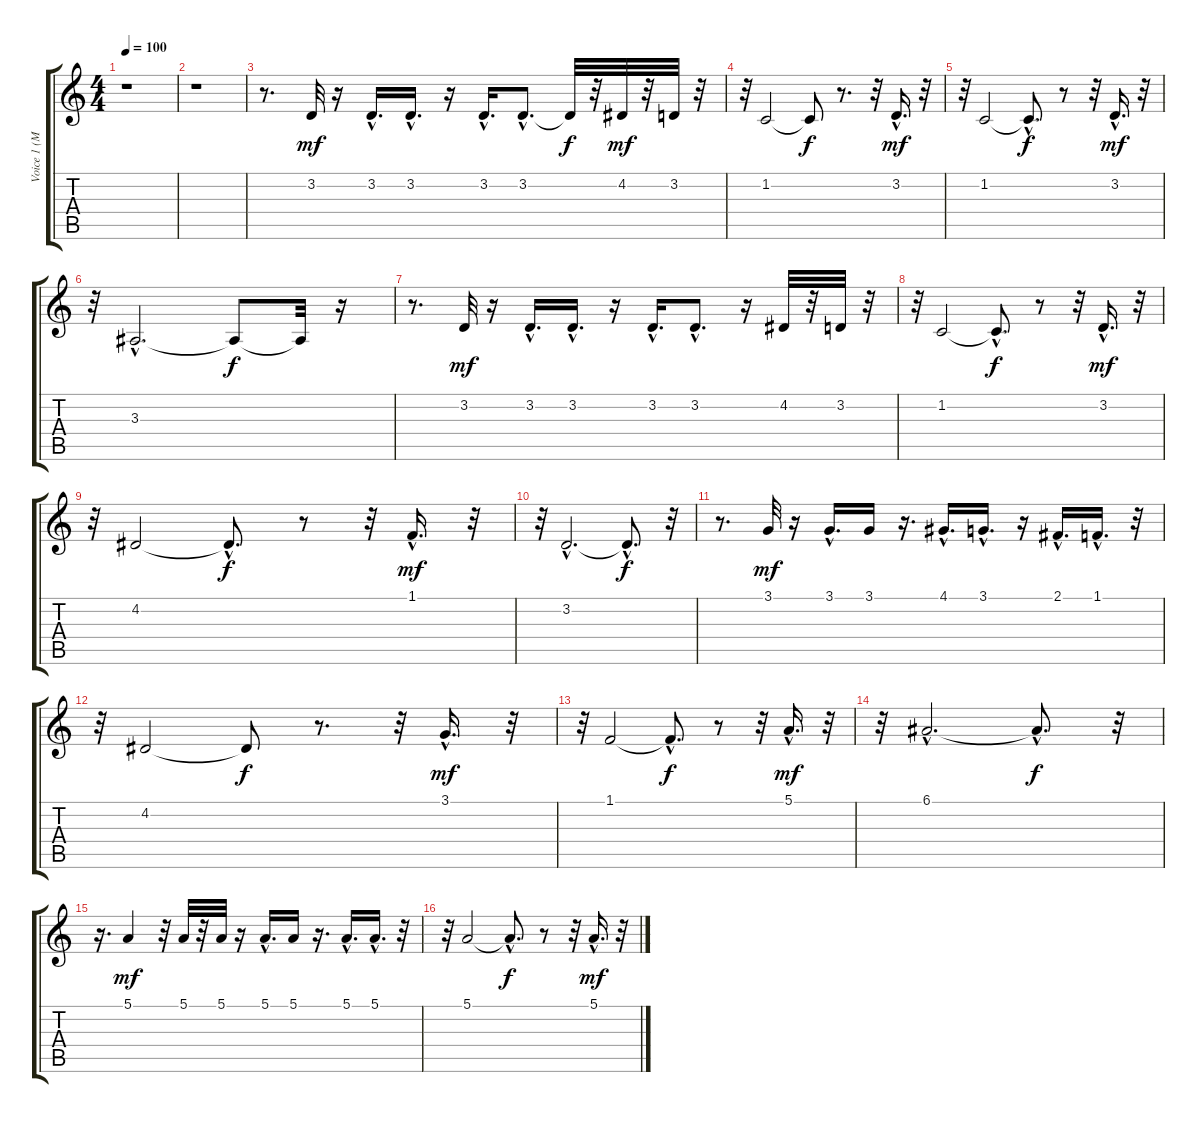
\track ("Voice 1 (Melody)" "Voice 1 (M") {instrument electricpiano1}
\staff {score tabs}
\tuning (E4 B3 G3 D3 A2 E2) {hide}
\ts (4 4)
\tempo 100
\clef g2
\ks c
r.1{dy mf instrument electricpiano1} |
r.1 |
r.8{d} 3.2.32 r.16 3.2{hac}.16{d} 3.2{hac}.16{d} r.16 3.2{hac}.16{d} 3.2{hac}.8{d} 3.2{t}.32{dy f} r.32 4.2.32{dy mf} r.32 3.2.32 r.32 |
r.32 1.2.2 1.2{t}.8{dy f} r.8{d} r.32 3.2{hac}.16{d dy mf} r.32 |
r.32 1.2.2 1.2{hac t}.8{d dy f} r.8 r.32 3.2{hac}.16{d dy mf} r.32 |
r.32 3.3{hac}.2{d} 3.3{t}.8{dy f} 3.3{t}.32 r.16 |
r.8{d} 3.2.32{dy mf} r.16 3.2{hac}.16{d} 3.2{hac}.16{d} r.16 3.2{hac}.16{d} 3.2{hac}.8{d} r.16 4.2.32 r.32 3.2.32 r.32 |
r.32 1.2.2 1.2{hac t}.8{d dy f} r.8 r.32 3.2{hac}.16{d dy mf} r.32 |
r.32 4.2.2 4.2{hac t}.8{d dy f} r.8 r.32 1.1{hac}.16{d dy mf} r.32 |
r.32 3.2{hac}.2{d} 3.2{hac t}.8{d dy f} r.32 |
r.8{d} 3.1.32{dy mf} r.16 3.1{hac}.16{d} 3.1.16 r.16{d} 4.1{hac}.16{d} 3.1{hac}.16{d} r.16 2.1{hac}.16{d} 1.1{hac}.16{d} r.32 |
r.32 4.2.2 4.2{t}.8{dy f} r.8{d} r.32 3.1{hac}.16{d dy mf} r.32 |
r.32 1.1.2 1.1{hac t}.8{d dy f} r.8 r.32 5.1{hac}.16{d dy mf} r.32 |
r.32 6.1{hac}.2{d} 6.1{hac t}.8{d dy f} r.32 |
r.16{d} 5.1.4{dy mf} r.32 5.1.32 r.32 5.1.32 r.16 5.1{hac}.16{d} 5.1.16 r.16{d} 5.1{hac}.16{d} 5.1{hac}.16{d} r.32 |
r.32 5.1.2 5.1{hac t}.8{d dy f} r.8 r.32 5.1{hac}.16{d dy mf} r.32
